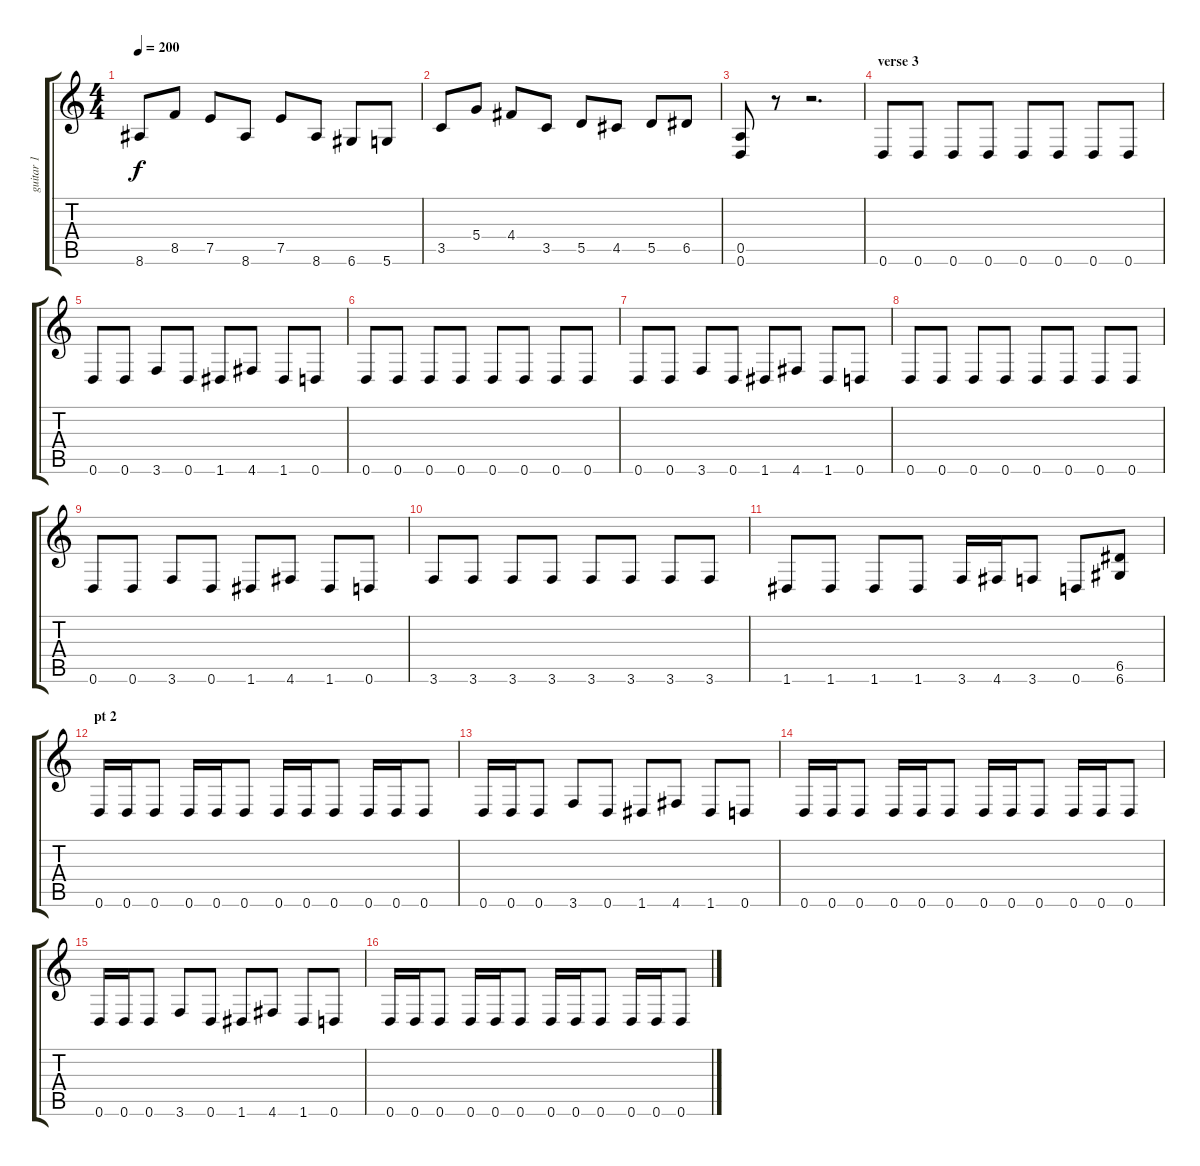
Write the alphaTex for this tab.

\track ("guitar 1" "guitar 1") {instrument distortionguitar}
\staff {score tabs}
\tuning (E4 B3 G3 D3 A2 D2) {hide}
\ts (4 4)
\tempo 200
\clef g2
\ks c
8.6.8{dy f} 8.5.8 7.5.8 8.6.8 7.5.8 8.6.8 6.6.8 5.6.8 |
3.5.8 5.4.8 4.4.8 3.5.8 5.5.8 4.5.8 5.5.8 6.5.8 |
(0.5 0.6).8 r.8 r.2{d} |
\section ("" "verse 3")
0.6.8 0.6.8 0.6.8 0.6.8 0.6.8 0.6.8 0.6.8 0.6.8 |
0.6.8 0.6.8 3.6.8 0.6.8 1.6.8 4.6.8 1.6.8 0.6.8 |
0.6.8 0.6.8 0.6.8 0.6.8 0.6.8 0.6.8 0.6.8 0.6.8 |
0.6.8 0.6.8 3.6.8 0.6.8 1.6.8 4.6.8 1.6.8 0.6.8 |
0.6.8 0.6.8 0.6.8 0.6.8 0.6.8 0.6.8 0.6.8 0.6.8 |
0.6.8 0.6.8 3.6.8 0.6.8 1.6.8 4.6.8 1.6.8 0.6.8 |
3.6.8 3.6.8 3.6.8 3.6.8 3.6.8 3.6.8 3.6.8 3.6.8 |
1.6.8 1.6.8 1.6.8 1.6.8 3.6.16 4.6.16 3.6.8 0.6.8 (6.5 6.6).8 |
\section ("" "pt 2")
0.6.16 0.6.16 0.6.8 0.6.16 0.6.16 0.6.8 0.6.16 0.6.16 0.6.8 0.6.16 0.6.16 0.6.8 |
0.6.16 0.6.16 0.6.8 3.6.8 0.6.8 1.6.8 4.6.8 1.6.8 0.6.8 |
0.6.16 0.6.16 0.6.8 0.6.16 0.6.16 0.6.8 0.6.16 0.6.16 0.6.8 0.6.16 0.6.16 0.6.8 |
0.6.16 0.6.16 0.6.8 3.6.8 0.6.8 1.6.8 4.6.8 1.6.8 0.6.8 |
0.6.16 0.6.16 0.6.8 0.6.16 0.6.16 0.6.8 0.6.16 0.6.16 0.6.8 0.6.16 0.6.16 0.6.8
